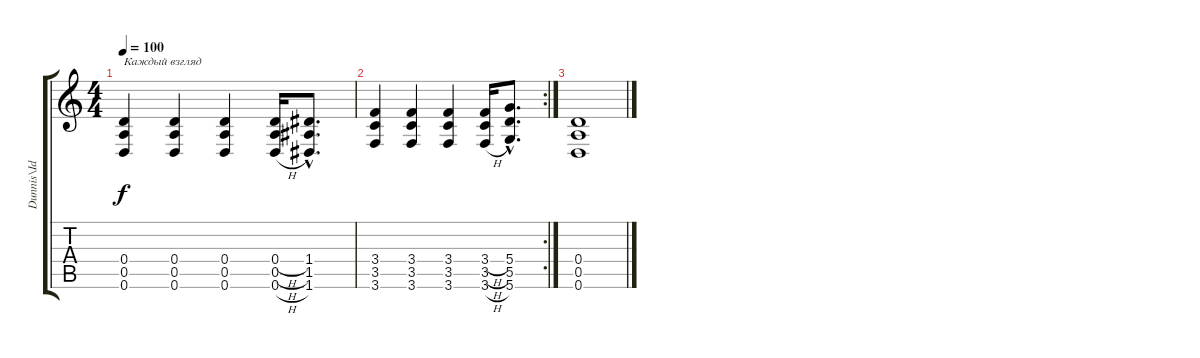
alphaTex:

\track ("Dunnis\\Id" "Dunnis\\Id") {instrument electricguitarclean}
\staff {score tabs}
\tuning (E4 B3 G3 D3 A2 D2) {hide}
\ts (4 4)
\tempo 100
\clef g2
\ks c
(0.4 0.5 0.6).4{txt "Каждый взгляд" dy f} (0.4 0.5 0.6).4 (0.4 0.5 0.6).4 (0.4{h} 0.5{h} 0.6{h}).16 (1.4{hac} 1.5{hac} 1.6{hac}).8{d} |
\rc 2
(3.4 3.5 3.6).4 (3.4 3.5 3.6).4 (3.4 3.5 3.6).4 (3.4{h} 3.5{h} 3.6{h}).16 (5.4{hac} 5.5{hac} 5.6{hac}).8{d} |
(0.4 0.5 0.6).1
